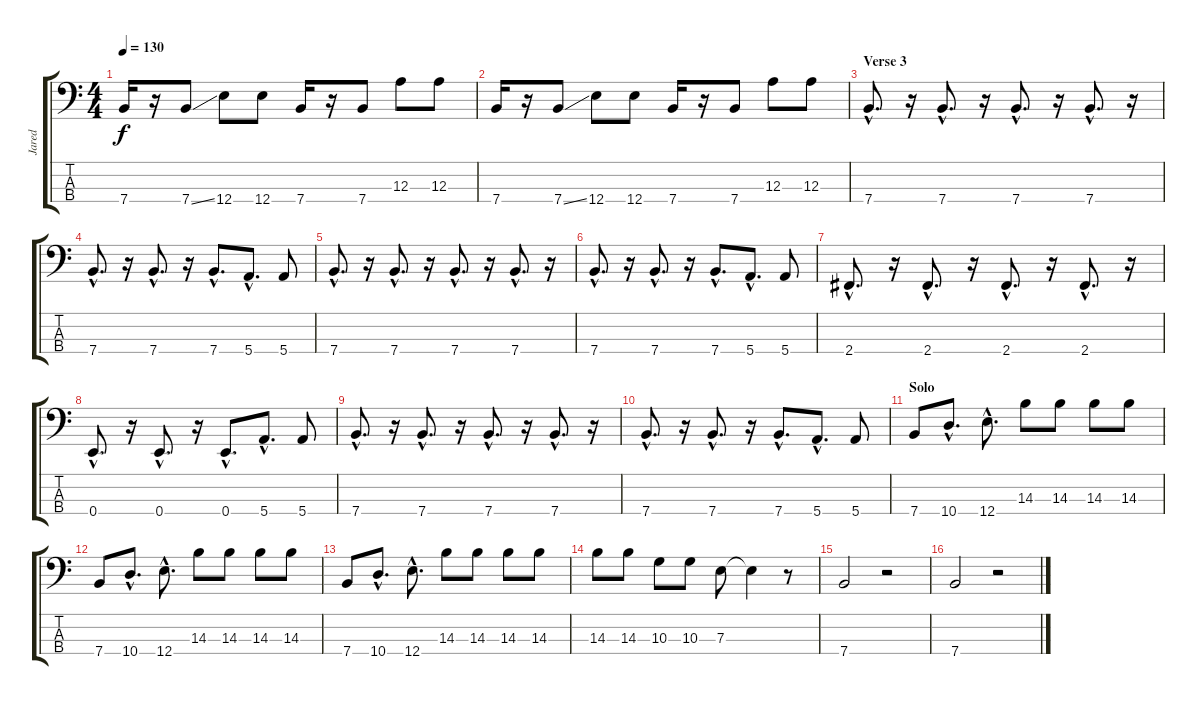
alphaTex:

\track ("Jared" "Jared") {instrument electricbassfinger}
\staff {score tabs}
\tuning (G2 D2 A1 E1) {hide}
\ts (4 4)
\tempo 130
\clef f4
\ks c
7.4.16{dy f} r.16 7.4{ss}.8 12.4.8 12.4.8 7.4.16 r.16 7.4.8 12.3.8 12.3.8 |
7.4.16 r.16 7.4{ss}.8 12.4.8 12.4.8 7.4.16 r.16 7.4.8 12.3.8 12.3.8 |
\section ("" "Verse 3")
7.4{hac}.8{d} r.16 7.4{hac}.8{d} r.16 7.4{hac}.8{d} r.16 7.4{hac}.8{d} r.16 |
7.4{hac}.8{d} r.16 7.4{hac}.8{d} r.16 7.4{hac}.8{d} 5.4{hac}.8{d} 5.4.8 |
7.4{hac}.8{d} r.16 7.4{hac}.8{d} r.16 7.4{hac}.8{d} r.16 7.4{hac}.8{d} r.16 |
7.4{hac}.8{d} r.16 7.4{hac}.8{d} r.16 7.4{hac}.8{d} 5.4{hac}.8{d} 5.4.8 |
2.4{hac}.8{d} r.16 2.4{hac}.8{d} r.16 2.4{hac}.8{d} r.16 2.4{hac}.8{d} r.16 |
0.4{hac}.8{d} r.16 0.4{hac}.8{d} r.16 0.4{hac}.8{d} 5.4{hac}.8{d} 5.4.8 |
7.4{hac}.8{d} r.16 7.4{hac}.8{d} r.16 7.4{hac}.8{d} r.16 7.4{hac}.8{d} r.16 |
7.4{hac}.8{d} r.16 7.4{hac}.8{d} r.16 7.4{hac}.8{d} 5.4{hac}.8{d} 5.4.8 |
\section ("" "Solo")
7.4.8 10.4{hac}.8{d} 12.4{hac}.8{d} 14.3.8 14.3.8 14.3.8 14.3.8 |
7.4.8 10.4{hac}.8{d} 12.4{hac}.8{d} 14.3.8 14.3.8 14.3.8 14.3.8 |
7.4.8 10.4{hac}.8{d} 12.4{hac}.8{d} 14.3.8 14.3.8 14.3.8 14.3.8 |
14.3.8 14.3.8 10.3.8 10.3.8 7.3.8 7.3{t}.4 r.8 |
7.4.2 r.2 |
7.4.2 r.2
